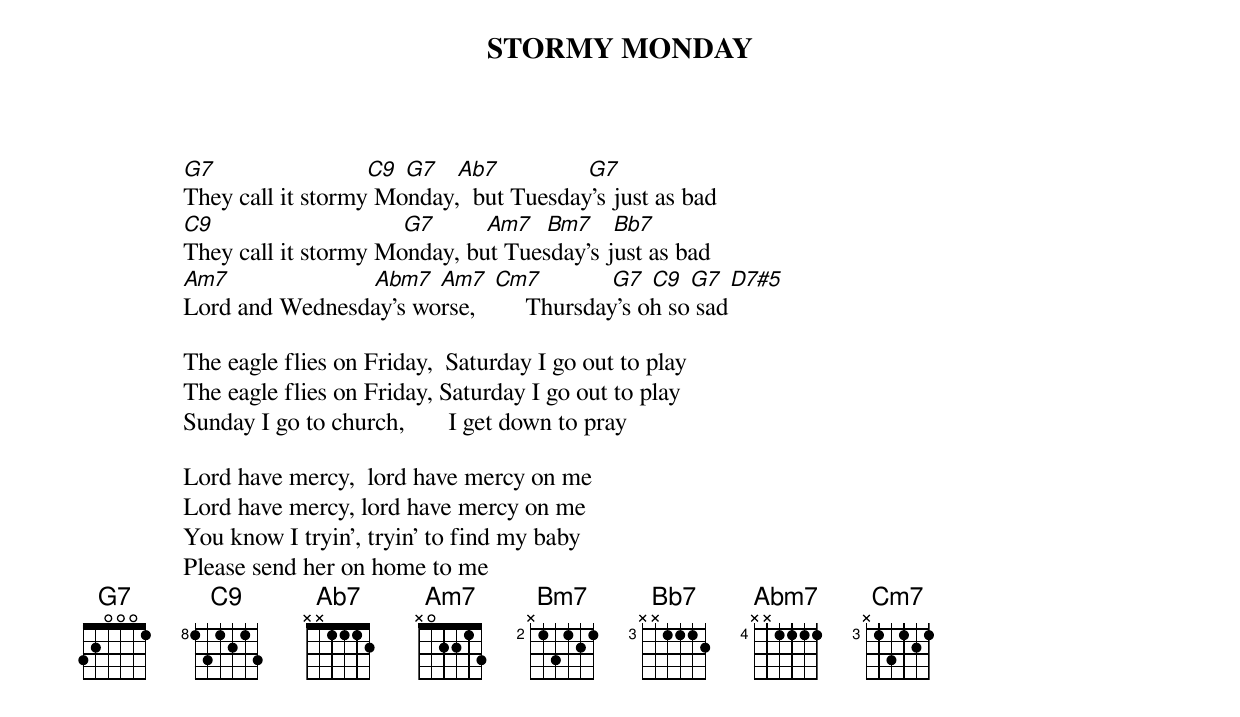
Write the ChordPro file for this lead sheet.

{Title:STORMY MONDAY}


                [G7]                        [C9] [G7]   [Ab7]              [G7]
                They call it stormy Monday,  but Tuesday's just as bad
                [C9]                              [G7]        [Am7]  [Bm7]   [Bb7]
                They call it stormy Monday, but Tuesday's just as bad
                [Am7]                       [Abm7] [Am7] [Cm7]           [G7] [C9] [G7] [D7#5]
                Lord and Wednesday's worse,        Thursday's oh so sad

                The eagle flies on Friday,  Saturday I go out to play
                The eagle flies on Friday, Saturday I go out to play
                Sunday I go to church,       I get down to pray

                Lord have mercy,  lord have mercy on me
                Lord have mercy, lord have mercy on me
                You know I tryin', tryin' to find my baby
                Please send her on home to me
